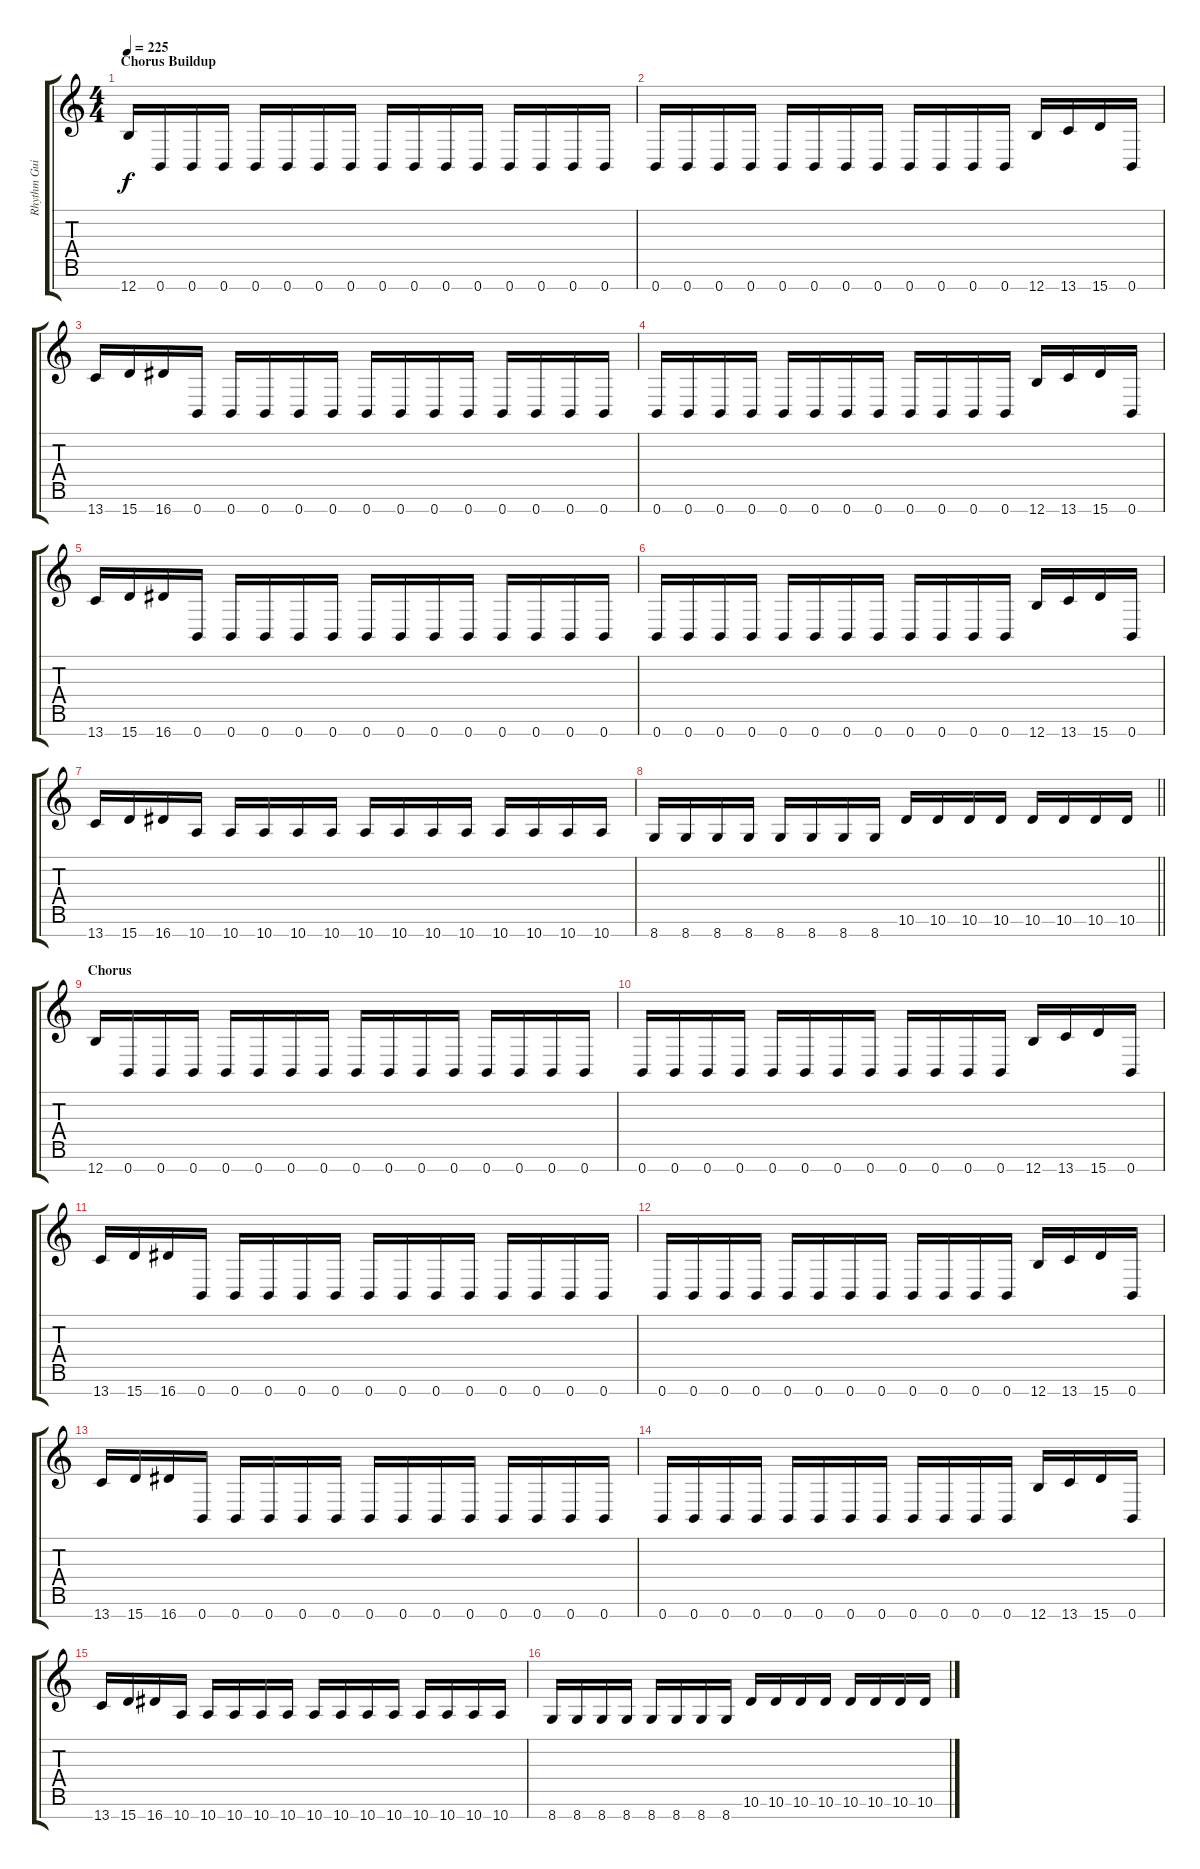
\track ("Rhythm Guitar 1" "Rhythm Gui") {instrument distortionguitar}
\staff {score tabs}
\tuning (E4 B3 G3 D3 A2 E2 B1) {hide}
\ts (4 4)
\section ("" "Chorus Buildup")
\tempo 225
\clef g2
\ks c
12.7.16{dy f} 0.7.16 0.7.16 0.7.16 0.7.16 0.7.16 0.7.16 0.7.16 0.7.16 0.7.16 0.7.16 0.7.16 0.7.16 0.7.16 0.7.16 0.7.16 |
0.7.16 0.7.16 0.7.16 0.7.16 0.7.16 0.7.16 0.7.16 0.7.16 0.7.16 0.7.16 0.7.16 0.7.16 12.7.16 13.7.16 15.7.16 0.7.16 |
13.7.16 15.7.16 16.7.16 0.7.16 0.7.16 0.7.16 0.7.16 0.7.16 0.7.16 0.7.16 0.7.16 0.7.16 0.7.16 0.7.16 0.7.16 0.7.16 |
0.7.16 0.7.16 0.7.16 0.7.16 0.7.16 0.7.16 0.7.16 0.7.16 0.7.16 0.7.16 0.7.16 0.7.16 12.7.16 13.7.16 15.7.16 0.7.16 |
13.7.16 15.7.16 16.7.16 0.7.16 0.7.16 0.7.16 0.7.16 0.7.16 0.7.16 0.7.16 0.7.16 0.7.16 0.7.16 0.7.16 0.7.16 0.7.16 |
0.7.16 0.7.16 0.7.16 0.7.16 0.7.16 0.7.16 0.7.16 0.7.16 0.7.16 0.7.16 0.7.16 0.7.16 12.7.16 13.7.16 15.7.16 0.7.16 |
13.7.16 15.7.16 16.7.16 10.7.16 10.7.16 10.7.16 10.7.16 10.7.16 10.7.16 10.7.16 10.7.16 10.7.16 10.7.16 10.7.16 10.7.16 10.7.16 |
\barLineRight lightlight
8.7.16 8.7.16 8.7.16 8.7.16 8.7.16 8.7.16 8.7.16 8.7.16 10.6.16 10.6.16 10.6.16 10.6.16 10.6.16 10.6.16 10.6.16 10.6.16 |
\section ("" "Chorus")
12.7.16 0.7.16 0.7.16 0.7.16 0.7.16 0.7.16 0.7.16 0.7.16 0.7.16 0.7.16 0.7.16 0.7.16 0.7.16 0.7.16 0.7.16 0.7.16 |
0.7.16 0.7.16 0.7.16 0.7.16 0.7.16 0.7.16 0.7.16 0.7.16 0.7.16 0.7.16 0.7.16 0.7.16 12.7.16 13.7.16 15.7.16 0.7.16 |
13.7.16 15.7.16 16.7.16 0.7.16 0.7.16 0.7.16 0.7.16 0.7.16 0.7.16 0.7.16 0.7.16 0.7.16 0.7.16 0.7.16 0.7.16 0.7.16 |
0.7.16 0.7.16 0.7.16 0.7.16 0.7.16 0.7.16 0.7.16 0.7.16 0.7.16 0.7.16 0.7.16 0.7.16 12.7.16 13.7.16 15.7.16 0.7.16 |
13.7.16 15.7.16 16.7.16 0.7.16 0.7.16 0.7.16 0.7.16 0.7.16 0.7.16 0.7.16 0.7.16 0.7.16 0.7.16 0.7.16 0.7.16 0.7.16 |
0.7.16 0.7.16 0.7.16 0.7.16 0.7.16 0.7.16 0.7.16 0.7.16 0.7.16 0.7.16 0.7.16 0.7.16 12.7.16 13.7.16 15.7.16 0.7.16 |
13.7.16 15.7.16 16.7.16 10.7.16 10.7.16 10.7.16 10.7.16 10.7.16 10.7.16 10.7.16 10.7.16 10.7.16 10.7.16 10.7.16 10.7.16 10.7.16 |
8.7.16 8.7.16 8.7.16 8.7.16 8.7.16 8.7.16 8.7.16 8.7.16 10.6.16 10.6.16 10.6.16 10.6.16 10.6.16 10.6.16 10.6.16 10.6.16
